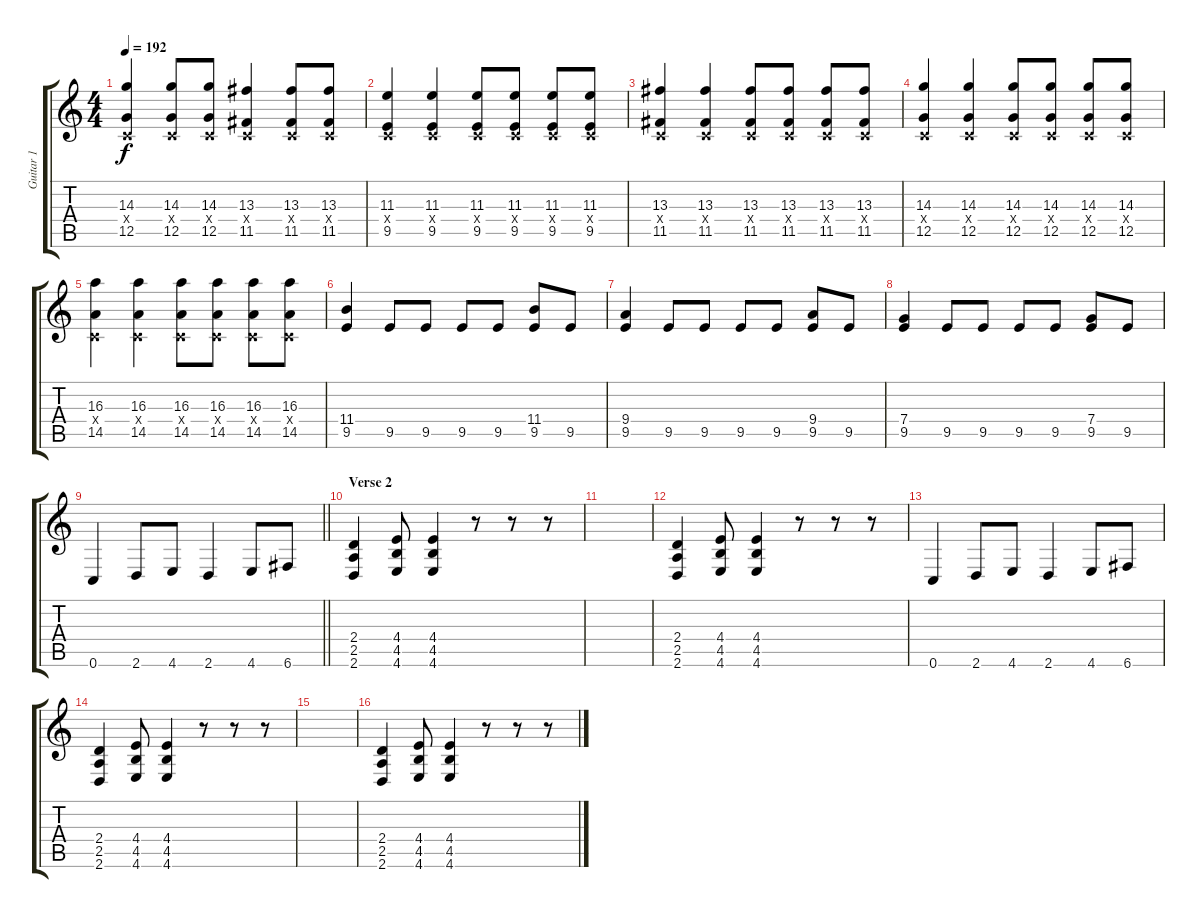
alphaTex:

\track ("Guitar 1" "Guitar 1") {instrument distortionguitar}
\staff {score tabs}
\tuning (D4 A3 F3 C3 G2 C2) {hide}
\ts (4 4)
\tempo 192
\clef g2
\ks c
(14.3 0.4{x} 12.5).4{dy f} (14.3 0.4{x} 12.5).8 (14.3 0.4{x} 12.5).8 (13.3 0.4{x} 11.5).4 (13.3 0.4{x} 11.5).8 (13.3 0.4{x} 11.5).8 |
(11.3 0.4{x} 9.5).4 (11.3 0.4{x} 9.5).4 (11.3 0.4{x} 9.5).8 (11.3 0.4{x} 9.5).8 (11.3 0.4{x} 9.5).8 (11.3 0.4{x} 9.5).8 |
(13.3 0.4{x} 11.5).4 (13.3 0.4{x} 11.5).4 (13.3 0.4{x} 11.5).8 (13.3 0.4{x} 11.5).8 (13.3 0.4{x} 11.5).8 (13.3 0.4{x} 11.5).8 |
(14.3 0.4{x} 12.5).4 (14.3 0.4{x} 12.5).4 (14.3 0.4{x} 12.5).8 (14.3 0.4{x} 12.5).8 (14.3 0.4{x} 12.5).8 (14.3 0.4{x} 12.5).8 |
(16.3 0.4{x} 14.5).4 (16.3 0.4{x} 14.5).4 (16.3 0.4{x} 14.5).8 (16.3 0.4{x} 14.5).8 (16.3 0.4{x} 14.5).8 (16.3 0.4{x} 14.5).8 |
(11.4 9.5).4 9.5.8 9.5.8 9.5.8 9.5.8 (11.4 9.5).8 9.5.8 |
(9.4 9.5).4 9.5.8 9.5.8 9.5.8 9.5.8 (9.4 9.5).8 9.5.8 |
(7.4 9.5).4 9.5.8 9.5.8 9.5.8 9.5.8 (7.4 9.5).8 9.5.8 |
\barLineRight lightlight
0.6.4 2.6.8 4.6.8 2.6.4 4.6.8 6.6.8 |
\section ("" "Verse 2")
(2.4 2.5 2.6).4 (4.4 4.5 4.6).8 (4.4 4.5 4.6).4 r.8 r.8 r.8 |
|
(2.4 2.5 2.6).4 (4.4 4.5 4.6).8 (4.4 4.5 4.6).4 r.8 r.8 r.8 |
0.6.4 2.6.8 4.6.8 2.6.4 4.6.8 6.6.8 |
(2.4 2.5 2.6).4 (4.4 4.5 4.6).8 (4.4 4.5 4.6).4 r.8 r.8 r.8 |
|
(2.4 2.5 2.6).4 (4.4 4.5 4.6).8 (4.4 4.5 4.6).4 r.8 r.8 r.8
